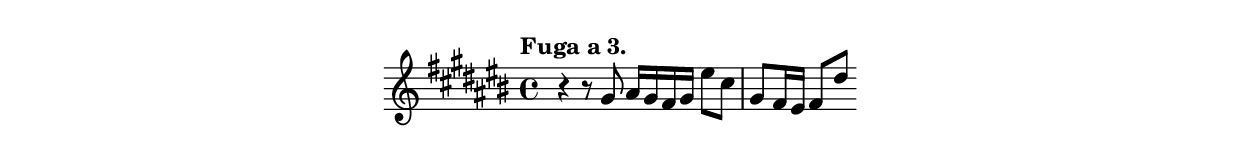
\include "indice.ily"
\version "2.15.33"
\new Staff \relative f {
  \time 4/4
  \clef treble
  \key cis \major
  \tempo "Fuga a 3."
  r4 r8 gis' ais16 gis fis gis eis'8 cis
  gis8 fis16 eis fis8 dis'
}